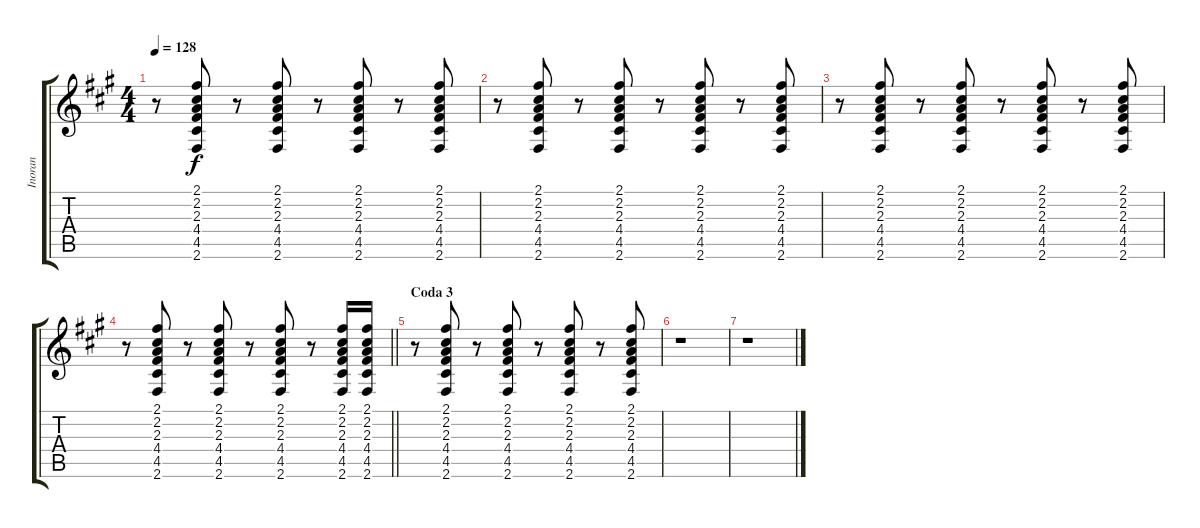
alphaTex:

\track ("Inoran" "Inoran") {instrument distortionguitar}
\staff {score tabs}
\tuning (E4 B3 G3 D3 A2 E2) {hide}
\ts (4 4)
\tempo 128
\clef g2
\ks a
r.8{dy f} (2.1 2.2 2.3 4.4 4.5 2.6).8 r.8 (2.1 2.2 2.3 4.4 4.5 2.6).8 r.8 (2.1 2.2 2.3 4.4 4.5 2.6).8 r.8 (2.1 2.2 2.3 4.4 4.5 2.6).8 |
r.8 (2.1 2.2 2.3 4.4 4.5 2.6).8 r.8 (2.1 2.2 2.3 4.4 4.5 2.6).8 r.8 (2.1 2.2 2.3 4.4 4.5 2.6).8 r.8 (2.1 2.2 2.3 4.4 4.5 2.6).8 |
r.8 (2.1 2.2 2.3 4.4 4.5 2.6).8 r.8 (2.1 2.2 2.3 4.4 4.5 2.6).8 r.8 (2.1 2.2 2.3 4.4 4.5 2.6).8 r.8 (2.1 2.2 2.3 4.4 4.5 2.6).8 |
\barLineRight lightlight
r.8 (2.1 2.2 2.3 4.4 4.5 2.6).8 r.8 (2.1 2.2 2.3 4.4 4.5 2.6).8 r.8 (2.1 2.2 2.3 4.4 4.5 2.6).8 r.8 (2.1 2.2 2.3 4.4 4.5 2.6).16 (2.1 2.2 2.3 4.4 4.5 2.6).16 |
\section ("" "Coda 3")
r.8 (2.1 2.2 2.3 4.4 4.5 2.6).8 r.8 (2.1 2.2 2.3 4.4 4.5 2.6).8 r.8 (2.1 2.2 2.3 4.4 4.5 2.6).8 r.8 (2.1 2.2 2.3 4.4 4.5 2.6).8 |
r.1 |
r.1
